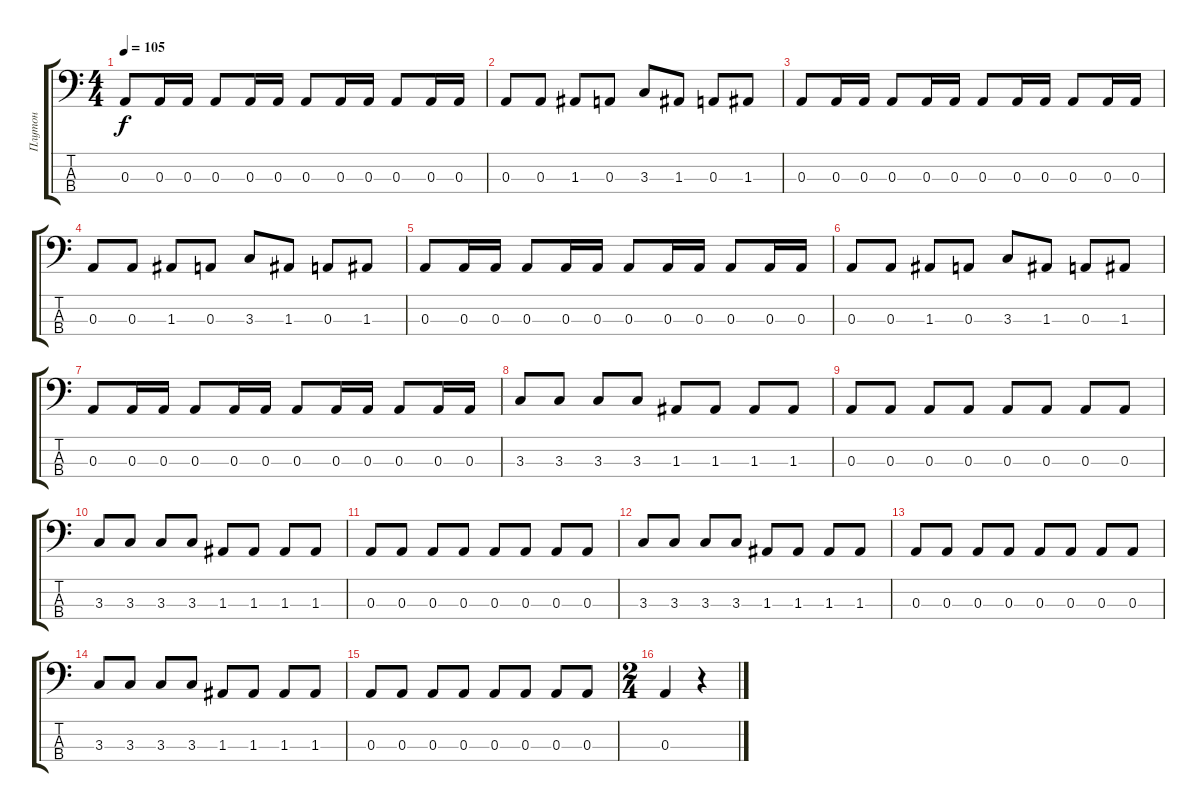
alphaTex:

\track ("Плутон" "Плутон") {instrument electricbassfinger}
\staff {score tabs}
\tuning (G2 D2 A1 E1) {hide}
\ts (4 4)
\tempo 105
\clef f4
\ks c
0.3.8{dy f instrument electricbassfinger} 0.3.16 0.3.16 0.3.8 0.3.16 0.3.16 0.3.8 0.3.16 0.3.16 0.3.8 0.3.16 0.3.16 |
0.3.8 0.3.8 1.3.8 0.3.8 3.3.8 1.3.8 0.3.8 1.3.8 |
0.3.8 0.3.16 0.3.16 0.3.8 0.3.16 0.3.16 0.3.8 0.3.16 0.3.16 0.3.8 0.3.16 0.3.16 |
0.3.8 0.3.8 1.3.8 0.3.8 3.3.8 1.3.8 0.3.8 1.3.8 |
0.3.8 0.3.16 0.3.16 0.3.8 0.3.16 0.3.16 0.3.8 0.3.16 0.3.16 0.3.8 0.3.16 0.3.16 |
0.3.8 0.3.8 1.3.8 0.3.8 3.3.8 1.3.8 0.3.8 1.3.8 |
0.3.8 0.3.16 0.3.16 0.3.8 0.3.16 0.3.16 0.3.8 0.3.16 0.3.16 0.3.8 0.3.16 0.3.16 |
3.3.8 3.3.8 3.3.8 3.3.8 1.3.8 1.3.8 1.3.8 1.3.8 |
0.3.8 0.3.8 0.3.8 0.3.8 0.3.8 0.3.8 0.3.8 0.3.8 |
3.3.8 3.3.8 3.3.8 3.3.8 1.3.8 1.3.8 1.3.8 1.3.8 |
0.3.8 0.3.8 0.3.8 0.3.8 0.3.8 0.3.8 0.3.8 0.3.8 |
3.3.8 3.3.8 3.3.8 3.3.8 1.3.8 1.3.8 1.3.8 1.3.8 |
0.3.8 0.3.8 0.3.8 0.3.8 0.3.8 0.3.8 0.3.8 0.3.8 |
3.3.8 3.3.8 3.3.8 3.3.8 1.3.8 1.3.8 1.3.8 1.3.8 |
0.3.8 0.3.8 0.3.8 0.3.8 0.3.8 0.3.8 0.3.8 0.3.8 |
\ts (2 4)
0.3.4 r.4
